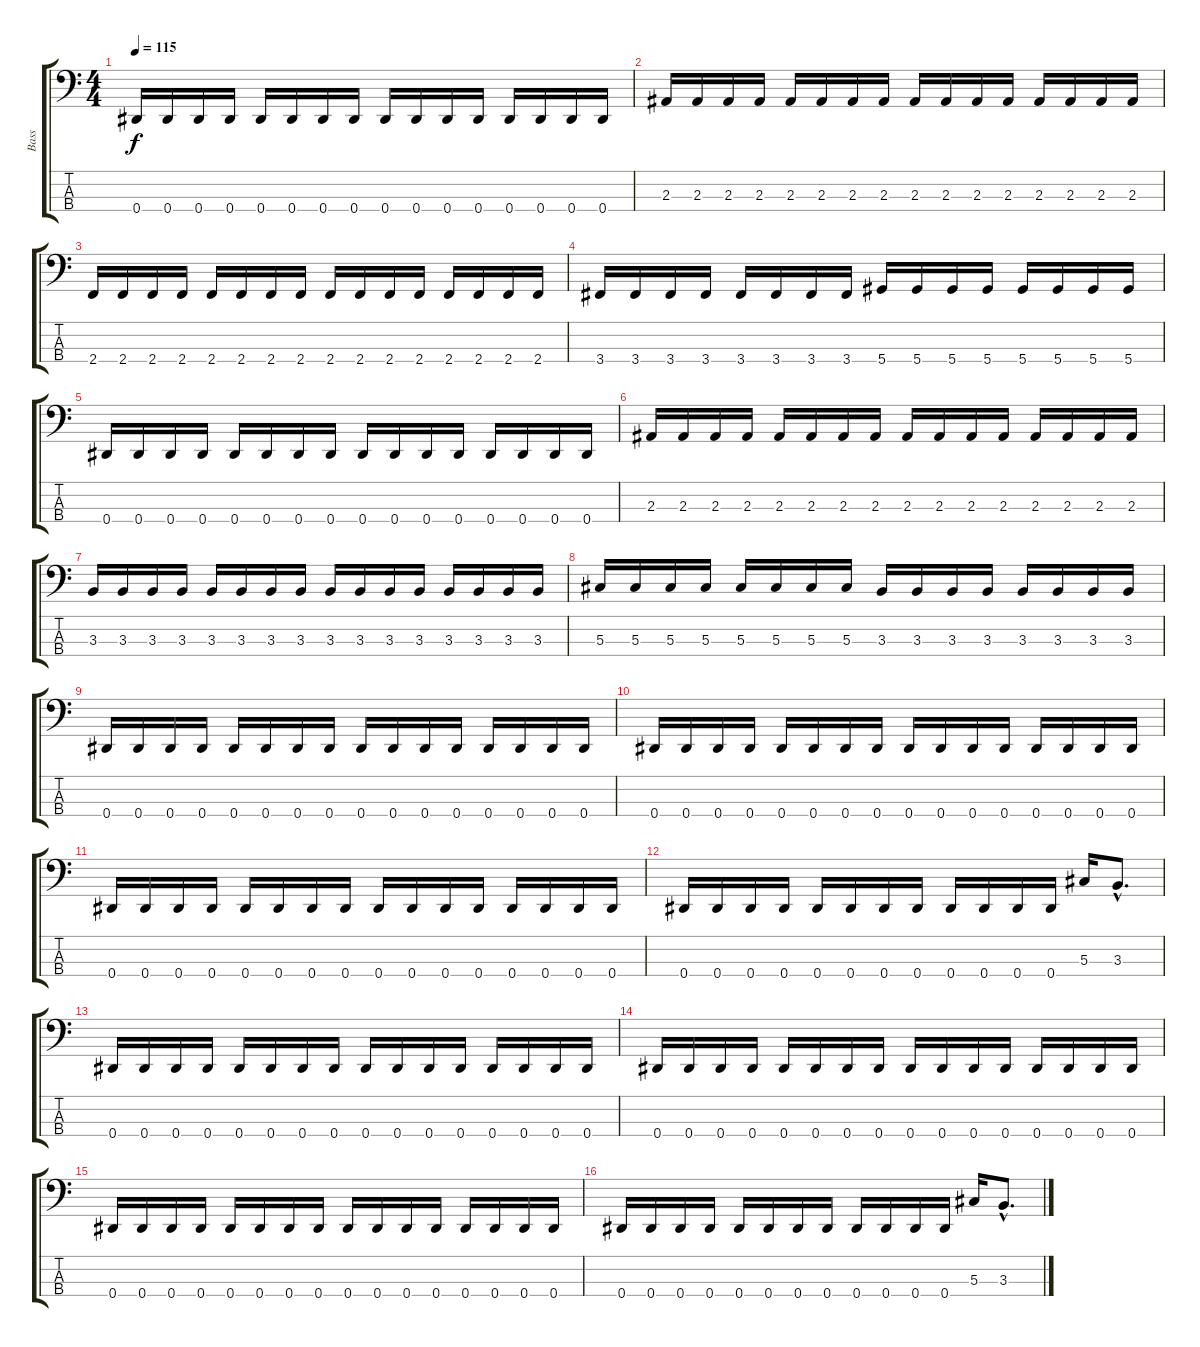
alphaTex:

\track ("Bass" "Bass") {instrument electricbasspick}
\staff {score tabs}
\tuning (Gb2 Db2 Ab1 Eb1) {hide}
\ts (4 4)
\tempo 115
\clef f4
\ks c
0.4.16{dy f} 0.4.16 0.4.16 0.4.16 0.4.16 0.4.16 0.4.16 0.4.16 0.4.16 0.4.16 0.4.16 0.4.16 0.4.16 0.4.16 0.4.16 0.4.16 |
2.3.16 2.3.16 2.3.16 2.3.16 2.3.16 2.3.16 2.3.16 2.3.16 2.3.16 2.3.16 2.3.16 2.3.16 2.3.16 2.3.16 2.3.16 2.3.16 |
2.4.16 2.4.16 2.4.16 2.4.16 2.4.16 2.4.16 2.4.16 2.4.16 2.4.16 2.4.16 2.4.16 2.4.16 2.4.16 2.4.16 2.4.16 2.4.16 |
3.4.16 3.4.16 3.4.16 3.4.16 3.4.16 3.4.16 3.4.16 3.4.16 5.4.16 5.4.16 5.4.16 5.4.16 5.4.16 5.4.16 5.4.16 5.4.16 |
0.4.16 0.4.16 0.4.16 0.4.16 0.4.16 0.4.16 0.4.16 0.4.16 0.4.16 0.4.16 0.4.16 0.4.16 0.4.16 0.4.16 0.4.16 0.4.16 |
2.3.16 2.3.16 2.3.16 2.3.16 2.3.16 2.3.16 2.3.16 2.3.16 2.3.16 2.3.16 2.3.16 2.3.16 2.3.16 2.3.16 2.3.16 2.3.16 |
3.3.16 3.3.16 3.3.16 3.3.16 3.3.16 3.3.16 3.3.16 3.3.16 3.3.16 3.3.16 3.3.16 3.3.16 3.3.16 3.3.16 3.3.16 3.3.16 |
5.3.16 5.3.16 5.3.16 5.3.16 5.3.16 5.3.16 5.3.16 5.3.16 3.3.16 3.3.16 3.3.16 3.3.16 3.3.16 3.3.16 3.3.16 3.3.16 |
0.4.16 0.4.16 0.4.16 0.4.16 0.4.16 0.4.16 0.4.16 0.4.16 0.4.16 0.4.16 0.4.16 0.4.16 0.4.16 0.4.16 0.4.16 0.4.16 |
0.4.16 0.4.16 0.4.16 0.4.16 0.4.16 0.4.16 0.4.16 0.4.16 0.4.16 0.4.16 0.4.16 0.4.16 0.4.16 0.4.16 0.4.16 0.4.16 |
0.4.16 0.4.16 0.4.16 0.4.16 0.4.16 0.4.16 0.4.16 0.4.16 0.4.16 0.4.16 0.4.16 0.4.16 0.4.16 0.4.16 0.4.16 0.4.16 |
0.4.16 0.4.16 0.4.16 0.4.16 0.4.16 0.4.16 0.4.16 0.4.16 0.4.16 0.4.16 0.4.16 0.4.16 5.3.16 3.3{hac}.8{d} |
0.4.16 0.4.16 0.4.16 0.4.16 0.4.16 0.4.16 0.4.16 0.4.16 0.4.16 0.4.16 0.4.16 0.4.16 0.4.16 0.4.16 0.4.16 0.4.16 |
0.4.16 0.4.16 0.4.16 0.4.16 0.4.16 0.4.16 0.4.16 0.4.16 0.4.16 0.4.16 0.4.16 0.4.16 0.4.16 0.4.16 0.4.16 0.4.16 |
0.4.16 0.4.16 0.4.16 0.4.16 0.4.16 0.4.16 0.4.16 0.4.16 0.4.16 0.4.16 0.4.16 0.4.16 0.4.16 0.4.16 0.4.16 0.4.16 |
0.4.16 0.4.16 0.4.16 0.4.16 0.4.16 0.4.16 0.4.16 0.4.16 0.4.16 0.4.16 0.4.16 0.4.16 5.3.16 3.3{hac}.8{d}
